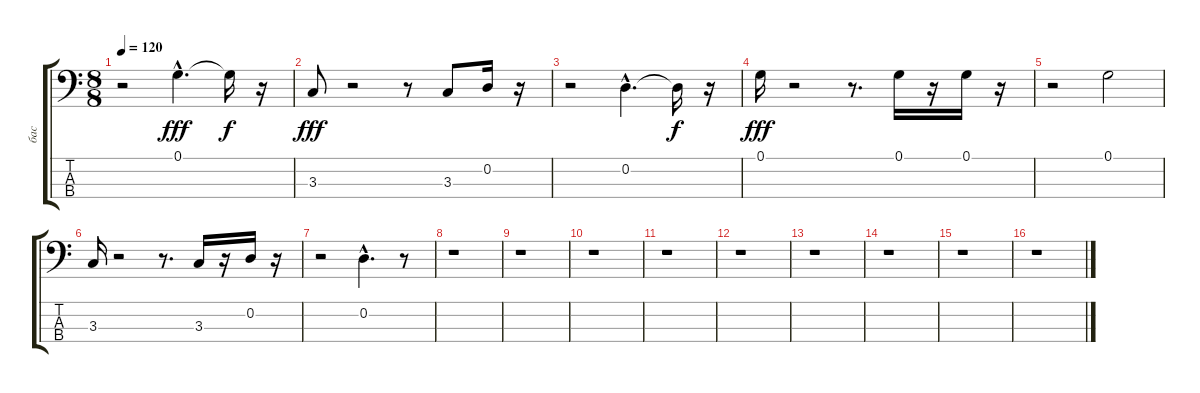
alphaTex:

\track ("бас" "бас") {instrument acousticbass}
\staff {score tabs}
\tuning (G2 D2 A1 E1) {hide}
\ts (8 8)
\tempo 120
\clef f4
\ks c
r.2{dy fff} 0.1{hac}.4{d} 0.1{t}.16{dy f} r.16 |
3.3.8{dy fff} r.2 r.8 3.3.8 0.2.16 r.16 |
r.2 0.2{hac}.4{d} 0.2{t}.16{dy f} r.16 |
0.1.16{dy fff} r.2 r.8{d} 0.1.16 r.16 0.1.16 r.16 |
r.2 0.1.2 |
3.3.16 r.2 r.8{d} 3.3.16 r.16 0.2.16 r.16 |
r.2 0.2{hac}.4{d} r.8 |
r.1 |
r.1 |
r.1 |
r.1 |
r.1 |
r.1 |
r.1 |
r.1 |
r.1
